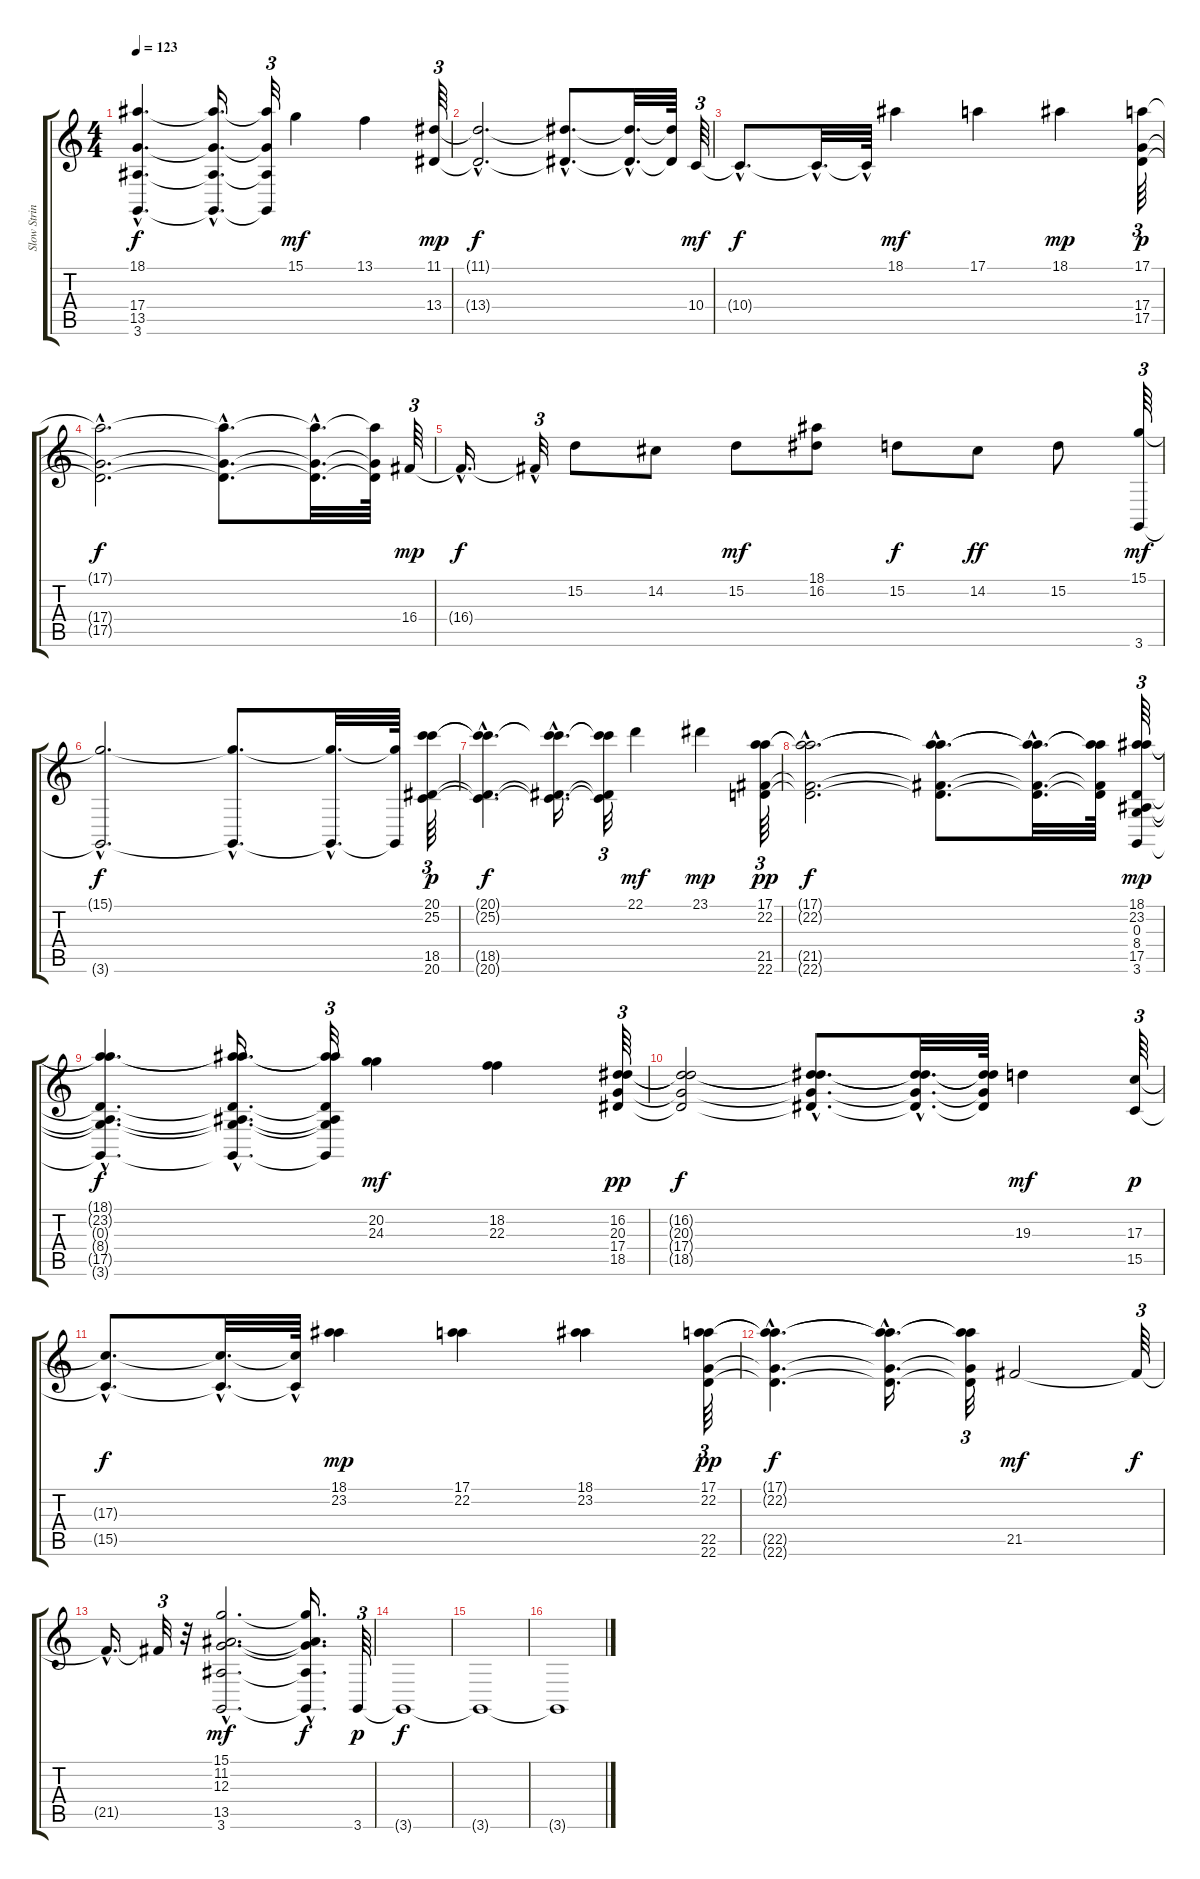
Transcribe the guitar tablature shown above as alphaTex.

\track ("Slow String" "Slow Strin") {instrument stringensemble2}
\staff {score tabs}
\tuning (E4 B3 G3 D3 A2 E2) {hide}
\ts (4 4)
\tempo 123
\clef g2
\ks c
(18.1{hac t} 17.4{hac t} 13.5{hac t} 3.6{hac t}).4{d dy f} (18.1{hac t} 17.4{hac t} 13.5{hac t} 3.6{hac t}).16{d} (18.1{t} 17.4{t} 13.5{t} 3.6{t}).32{tu (3 2)} 15.1.4{dy mf} 13.1.4 (11.1 13.4).64{tu (3 2) dy mp} |
(11.1{hac t} 13.4{hac t}).2{d dy f} (11.1{hac t} 13.4{hac t}).8{d} (11.1{hac t} 13.4{hac t}).32{d} (11.1{t} 13.4{t}).64 10.4.64{tu (3 2) dy mf} |
10.4{hac t}.8{d dy f} 10.4{hac t}.32{d} 10.4{hac t}.64 18.1.4{dy mf} 17.1.4 18.1.4{dy mp} (17.1 17.4 17.5).64{tu (3 2) dy p} |
(17.1{hac t} 17.4{hac t} 17.5{hac t}).2{d dy f} (17.1{hac t} 17.4{hac t} 17.5{hac t}).8{d} (17.1{hac t} 17.4{hac t} 17.5{hac t}).32{d} (17.1{t} 17.4{t} 17.5{t}).64 16.4.64{tu (3 2) dy mp} |
16.4{hac t}.16{d dy f} 16.4{hac t}.32{tu (3 2)} 15.2.8 14.2.8 15.2.8{dy mf} (18.1 16.2).8 15.2.8{dy f} 14.2.8{dy ff} 15.2.8 (15.1 3.6).64{tu (3 2) dy mf} |
(15.1{hac t} 3.6{hac t}).2{d dy f} (15.1{hac t} 3.6{hac t}).8{d} (15.1{hac t} 3.6{hac t}).32{d} (15.1{t} 3.6{t}).64 (20.1 25.2 18.5 20.6).64{tu (3 2) dy p} |
(20.1{hac t} 25.2{hac t} 18.5{hac t} 20.6{hac t}).4{d dy f} (20.1{hac t} 25.2{hac t} 18.5{hac t} 20.6{hac t}).16{d} (20.1{t} 25.2{t} 18.5{t} 20.6{t}).32{tu (3 2)} 22.1.4{dy mf} 23.1.4{dy mp} (17.1 22.2 21.5 22.6).64{tu (3 2) dy pp} |
(17.1{hac t} 22.2{hac t} 21.5{hac t} 22.6{hac t}).2{d dy f} (17.1{hac t} 22.2{hac t} 21.5{hac t} 22.6{hac t}).8{d} (17.1{hac t} 22.2{hac t} 21.5{hac t} 22.6{hac t}).32{d} (17.1{t} 22.2{t} 21.5{t} 22.6{t}).64 (18.1 23.2 0.3 8.4 17.5 3.6).64{tu (3 2) dy mp} |
(18.1{hac t} 23.2{hac t} 0.3{hac t} 8.4{hac t} 17.5{hac t} 3.6{hac t}).4{d dy f} (18.1{hac t} 23.2{hac t} 0.3{hac t} 8.4{hac t} 17.5{hac t} 3.6{hac t}).16{d} (18.1{t} 23.2{t} 0.3{t} 8.4{t} 17.5{t} 3.6{t}).32{tu (3 2)} (20.2 24.3).4{dy mf} (18.2 22.3).4 (16.2 20.3 17.4 18.5).64{tu (3 2) dy pp} |
(16.2{t} 20.3{t} 17.4{t} 18.5{t}).2{dy f} (16.2{hac t} 20.3{hac t} 17.4{hac t} 18.5{hac t}).8{d} (16.2{hac t} 20.3{hac t} 17.4{hac t} 18.5{hac t}).32{d} (16.2{t} 20.3{t} 17.4{t} 18.5{t}).64 19.3.4{dy mf} (17.3 15.5).64{tu (3 2) dy p} |
(17.3{hac t} 15.5{hac t}).8{d dy f} (17.3{hac t} 15.5{hac t}).32{d} (17.3{t} 15.5{hac t}).64 (18.1 23.2).4{dy mp} (17.1 22.2).4 (18.1 23.2).4 (17.1 22.2 22.5 22.6).64{tu (3 2) dy pp} |
(17.1{hac t} 22.2{hac t} 22.5{hac t} 22.6{hac t}).4{d dy f} (17.1{hac t} 22.2{hac t} 22.5{hac t} 22.6{hac t}).16{d} (17.1{t} 22.2{t} 22.5{t} 22.6{t}).32{tu (3 2)} 21.5.2{dy mf} 21.5{t}.64{tu (3 2) dy f} |
21.5{hac t}.16{d} 21.5{t}.32{tu (3 2)} r.32 (15.1{hac} 11.2{hac} 12.3{hac} 13.5{hac} 3.6{hac}).2{d dy mf} (15.1{t} 11.2{t} 12.3{t} 13.5{t} 3.6{hac t}).16{d dy f} 3.6.64{tu (3 2) dy p} |
3.6{t}.1{dy f} |
3.6{t}.1 |
3.6{t}.1
